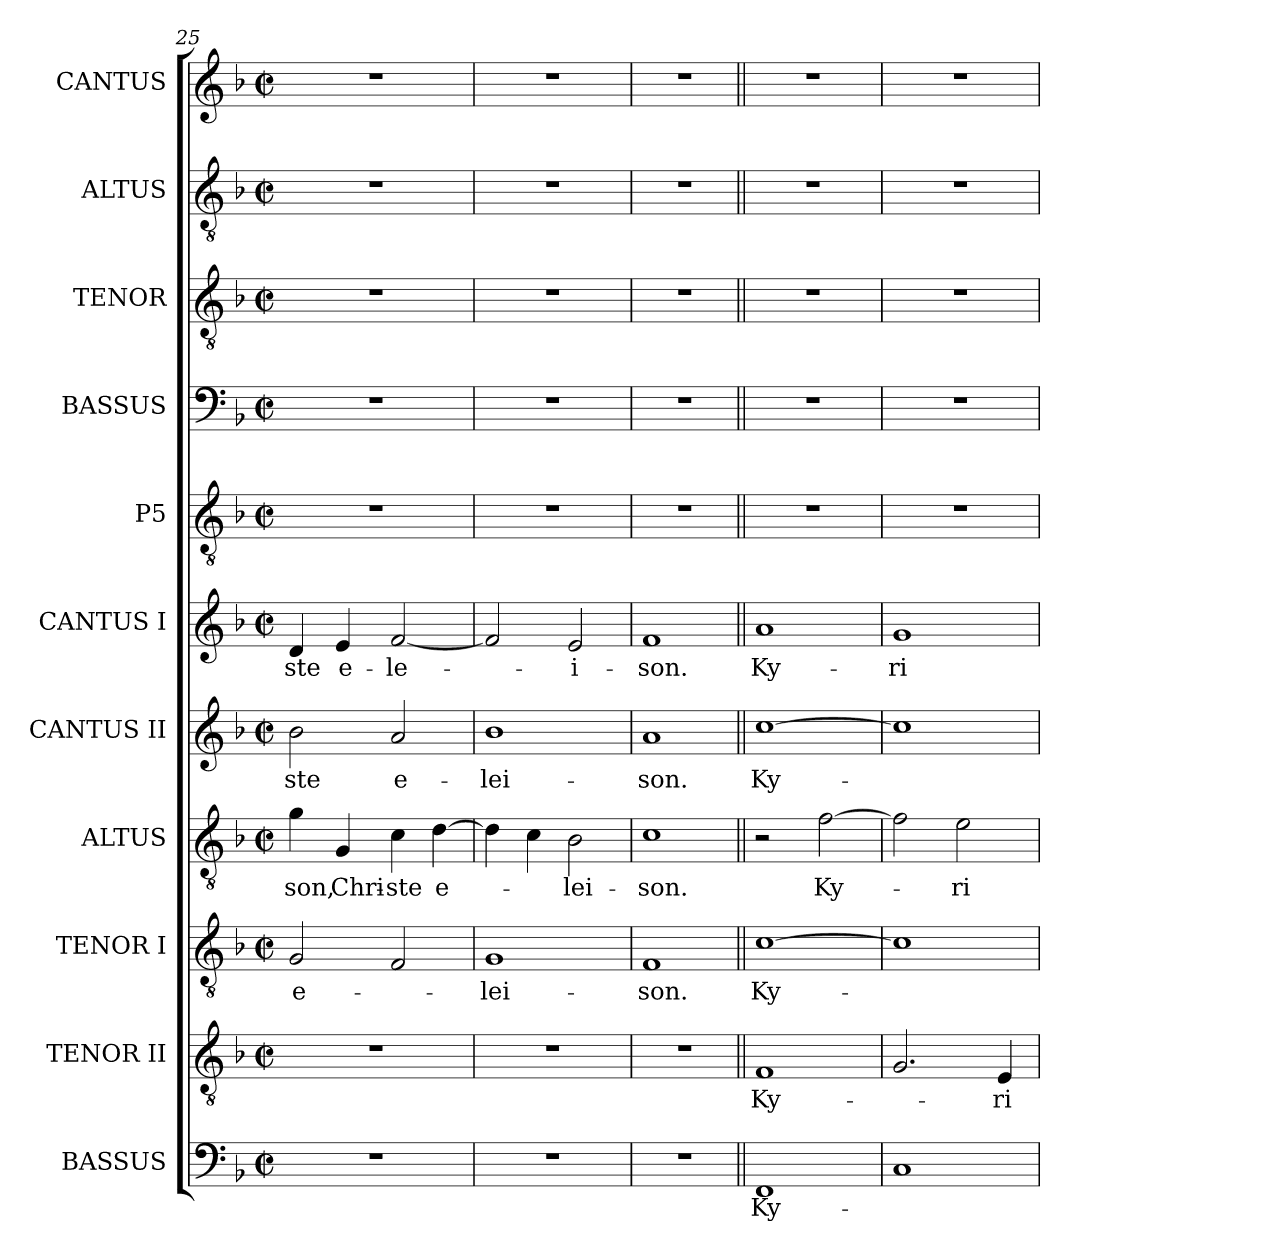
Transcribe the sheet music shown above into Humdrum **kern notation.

**kern	**text	**kern	**text	**kern	**text	**kern	**text	**kern	**text	**kern	**text	**kern	**kern	**kern	**kern	**kern
*part11	*part11	*part10	*part10	*part9	*part9	*part8	*part8	*part7	*part7	*part6	*part6	*part5	*part4	*part3	*part2	*part1
*staff11	*staff11	*staff10	*staff10	*staff9	*staff9	*staff8	*staff8	*staff7	*staff7	*staff6	*staff6	*staff5	*staff4	*staff3	*staff2	*staff1
*I"BASSUS	*	*I"TENOR II	*	*I"TENOR I	*	*I"ALTUS	*	*I"CANTUS II	*	*I"CANTUS I	*	*I"P5	*I"BASSUS	*I"TENOR	*I"ALTUS	*I"CANTUS
*I'B.	*	*I'T. II	*	*I'T. I	*	*I'A.	*	*I'C. II	*	*I'C. I	*	*	*I'B.	*I'T.	*I'A.	*I'C.
*clefF4	*	*clefGv2	*	*clefGv2	*	*clefGv2	*	*clefG2	*	*clefG2	*	*clefGv2	*clefF4	*clefGv2	*clefGv2	*clefG2
*	*	*ITrd7c12	*	*ITrd7c12	*	*ITrd7c12	*	*	*	*	*	*ITrd7c12	*	*ITrd7c12	*ITrd7c12	*
*k[b-]	*	*k[b-]	*	*k[b-]	*	*k[b-]	*	*k[b-]	*	*k[b-]	*	*k[b-]	*k[b-]	*k[b-]	*k[b-]	*k[b-]
*d:	*	*d:	*	*d:	*	*d:	*	*d:	*	*d:	*	*d:	*d:	*d:	*d:	*d:
*M2/2	*	*M2/2	*	*M2/2	*	*M2/2	*	*M2/2	*	*M2/2	*	*M2/2	*M2/2	*M2/2	*M2/2	*M2/2
*met(c|)	*	*met(c|)	*	*met(c|)	*	*met(c|)	*	*met(c|)	*	*met(c|)	*	*met(c|)	*met(c|)	*met(c|)	*met(c|)	*met(c|)
=25	=25	=25	=25	=25	=25	=25	=25	=25	=25	=25	=25	=25	=25	=25	=25	=25
!	!	!	!	!	!LO:LY:b:color=#000000	!	!	!	!	!	!	!	!	!	!	!
!	!	!	!	!	!	!	!LO:LY:b:color=#000000	!	!	!	!	!	!	!	!	!
!	!	!	!	!	!	!	!	!	!LO:LY:b:color=#000000	!	!	!	!	!	!	!
!	!	!	!	!	!	!	!	!	!	!	!LO:LY:b:color=#000000	!	!	!	!	!
1r	.	1r	.	2GGi/	e-	4Gi\	-son,	2b-i\	-ste	4di/	-ste	1r	1r	1r	1r	1r
!	!	!	!	!	!	!	!LO:LY:b:color=#000000	!	!	!	!	!	!	!	!	!
!	!	!	!	!	!	!	!	!	!	!	!LO:LY:b:color=#000000	!	!	!	!	!
.	.	.	.	.	.	4GGi/	Chri-	.	.	4ei/	e-	.	.	.	.	.
!	!	!	!	!	!	!	!LO:LY:b:color=#000000	!	!	!	!	!	!	!	!	!
!	!	!	!	!	!	!	!	!	!LO:LY:b:color=#000000	!	!	!	!	!	!	!
!	!	!	!	!	!	!	!	!	!	!	!LO:LY:b:color=#000000	!	!	!	!	!
.	.	.	.	2FFi/	.	4Ci\	-ste	2ai/	e-	[2fi/	-le-	.	.	.	.	.
!	!	!	!	!	!	!	!LO:LY:b:color=#000000	!	!	!	!	!	!	!	!	!
.	.	.	.	.	.	[4Di\	e-	.	.	.	.	.	.	.	.	.
=26	=26	=26	=26	=26	=26	=26	=26	=26	=26	=26	=26	=26	=26	=26	=26	=26
!	!	!	!	!	!LO:LY:b:color=#000000	!	!	!	!	!	!	!	!	!	!	!
!	!	!	!	!	!	!	!	!	!LO:LY:b:color=#000000	!	!	!	!	!	!	!
1r	.	1r	.	1GGi	-lei-	4Di\]	.	1b-i	-lei-	2fi/]	.	1r	1r	1r	1r	1r
.	.	.	.	.	.	4Ci\	.	.	.	.	.	.	.	.	.	.
!	!	!	!	!	!	!	!LO:LY:b:color=#000000	!	!	!	!	!	!	!	!	!
!	!	!	!	!	!	!	!	!	!	!	!LO:LY:b:color=#000000	!	!	!	!	!
.	.	.	.	.	.	2BB-i\	-lei-	.	.	2ei/	-i-	.	.	.	.	.
=27	=27	=27	=27	=27	=27	=27	=27	=27	=27	=27	=27	=27	=27	=27	=27	=27
!	!	!	!	!	!LO:LY:b:color=#000000	!	!	!	!	!	!	!	!	!	!	!
!	!	!	!	!	!	!	!LO:LY:b:color=#000000	!	!	!	!	!	!	!	!	!
!	!	!	!	!	!	!	!	!	!LO:LY:b:color=#000000	!	!	!	!	!	!	!
!	!	!	!	!	!	!	!	!	!	!	!LO:LY:b:color=#000000	!	!	!	!	!
1r	.	1r	.	1FFi	-son.	1Ci	-son.	1ai	-son.	1fi	-son.	1r	1r	1r	1r	1r
!!LO:LB:g=z
=28||	=28||	=28||	=28||	=28||	=28||	=28||	=28||	=28||	=28||	=28||	=28||	=28||	=28||	=28||	=28||	=28||
!	!LO:LY:b:color=#000000	!	!	!	!	!	!	!	!	!	!	!	!	!	!	!
!	!	!	!LO:LY:b:color=#000000	!	!	!	!	!	!	!	!	!	!	!	!	!
!	!	!	!	!	!LO:LY:b:color=#000000	!	!	!	!	!	!	!	!	!	!	!
!	!	!	!	!	!	!	!	!	!LO:LY:b:color=#000000	!	!	!	!	!	!	!
!	!	!	!	!	!	!	!	!	!	!	!LO:LY:b:color=#000000	!	!	!	!	!
1FFi	Ky-	1FFi	Ky-	[1Ci	Ky-	2r	.	[1cci	Ky-	1ai	Ky-	1r	1r	1r	1r	1r
!	!	!	!	!	!	!	!LO:LY:b:color=#000000	!	!	!	!	!	!	!	!	!
.	.	.	.	.	.	[2Fi\	Ky-	.	.	.	.	.	.	.	.	.
=29	=29	=29	=29	=29	=29	=29	=29	=29	=29	=29	=29	=29	=29	=29	=29	=29
!	!	!	!	!	!	!	!	!	!	!	!LO:LY:b:color=#000000	!	!	!	!	!
1Ci	.	2.GGi/	.	1Ci]	.	2Fi\]	.	1cci]	.	1gi	-ri-	1r	1r	1r	1r	1r
!	!	!	!	!	!	!	!LO:LY:b:color=#000000	!	!	!	!	!	!	!	!	!
.	.	.	.	.	.	2Ei\	-ri-	.	.	.	.	.	.	.	.	.
!	!	!	!LO:LY:b:color=#000000	!	!	!	!	!	!	!	!	!	!	!	!	!
.	.	4EEi/	-ri-	.	.	.	.	.	.	.	.	.	.	.	.	.
=	=	=	=	=	=	=	=	=	=	=	=	=	=	=	=	=
*-	*-	*-	*-	*-	*-	*-	*-	*-	*-	*-	*-	*-	*-	*-	*-	*-
